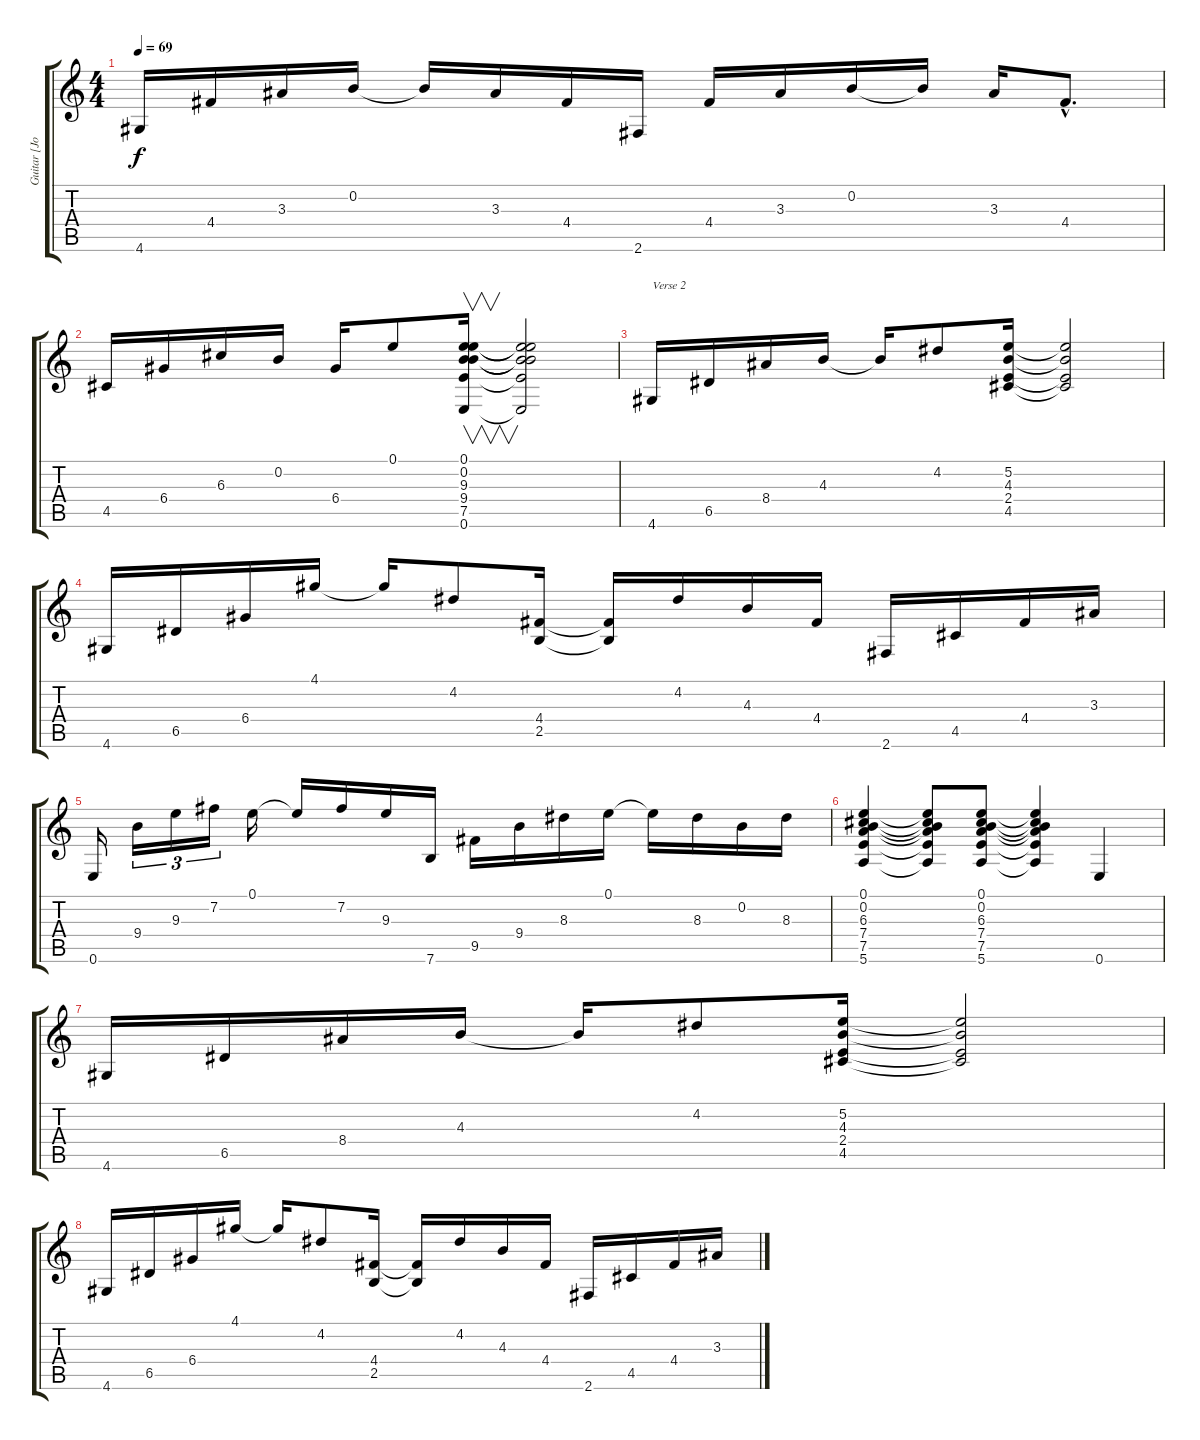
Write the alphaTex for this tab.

\track ("Guitar [John Petrucci]" "Guitar [Jo") {instrument distortionguitar}
\staff {score tabs}
\tuning (E4 B3 G3 D3 A2 E2) {hide}
\ts (4 4)
\tempo 69
\clef g2
\ks c
4.6.16{dy f} 4.4.16 3.3.16 0.2.16 0.2{t}.16 3.3.16 4.4.16 2.6.16 4.4.16 3.3.16 0.2.16 0.2{t}.16 3.3.16 4.4{hac}.8{d} |
4.5.16 6.4.16 6.3.16 0.2.16 6.4.16 0.1.8 (0.1 0.2 9.3 9.4 7.5 0.6).16{v} (0.1{t} 0.2{t} 9.3{t} 9.4{t} 7.5{t} 0.6{t}).2 |
4.6.16{txt "Verse 2"} 6.5.16 8.4.16 4.3.16 4.3{t}.16 4.2.8 (5.2 4.3 2.4 4.5).16 (5.2{t} 4.3{t} 2.4{t} 4.5{t}).2 |
4.6.16 6.5.16 6.4.16 4.1.16 4.1{t}.16 4.2.8 (4.4 2.5).16 (4.4{t} 2.5{t}).16 4.2.16 4.3.16 4.4.16 2.6.16 4.5.16 4.4.16 3.3.16 |
0.6.16 9.4.16{tu (3 2)} 9.3.16{tu (3 2)} 7.2.16{tu (3 2)} 0.1.16 0.1{t}.16 7.2.16 9.3.16 7.6.16 9.5.16 9.4.16 8.3.16 0.1.16 0.1{t}.16 8.3.16 0.2.16 8.3.16 |
(0.1 0.2 6.3 7.4 7.5 5.6).4 (0.1{t} 0.2{t} 6.3{t} 7.4{t} 7.5{t} 5.6{t}).8 (0.1 0.2 6.3 7.4 7.5 5.6).8 (0.1{t} 0.2{t} 6.3{t} 7.4{t} 7.5{t} 5.6{t}).4 0.6.4 |
4.6.16 6.5.16 8.4.16 4.3.16 4.3{t}.16 4.2.8 (5.2 4.3 2.4 4.5).16 (5.2{t} 4.3{t} 2.4{t} 4.5{t}).2 |
4.6.16 6.5.16 6.4.16 4.1.16 4.1{t}.16 4.2.8 (4.4 2.5).16 (4.4{t} 2.5{t}).16 4.2.16 4.3.16 4.4.16 2.6.16 4.5.16 4.4.16 3.3.16
